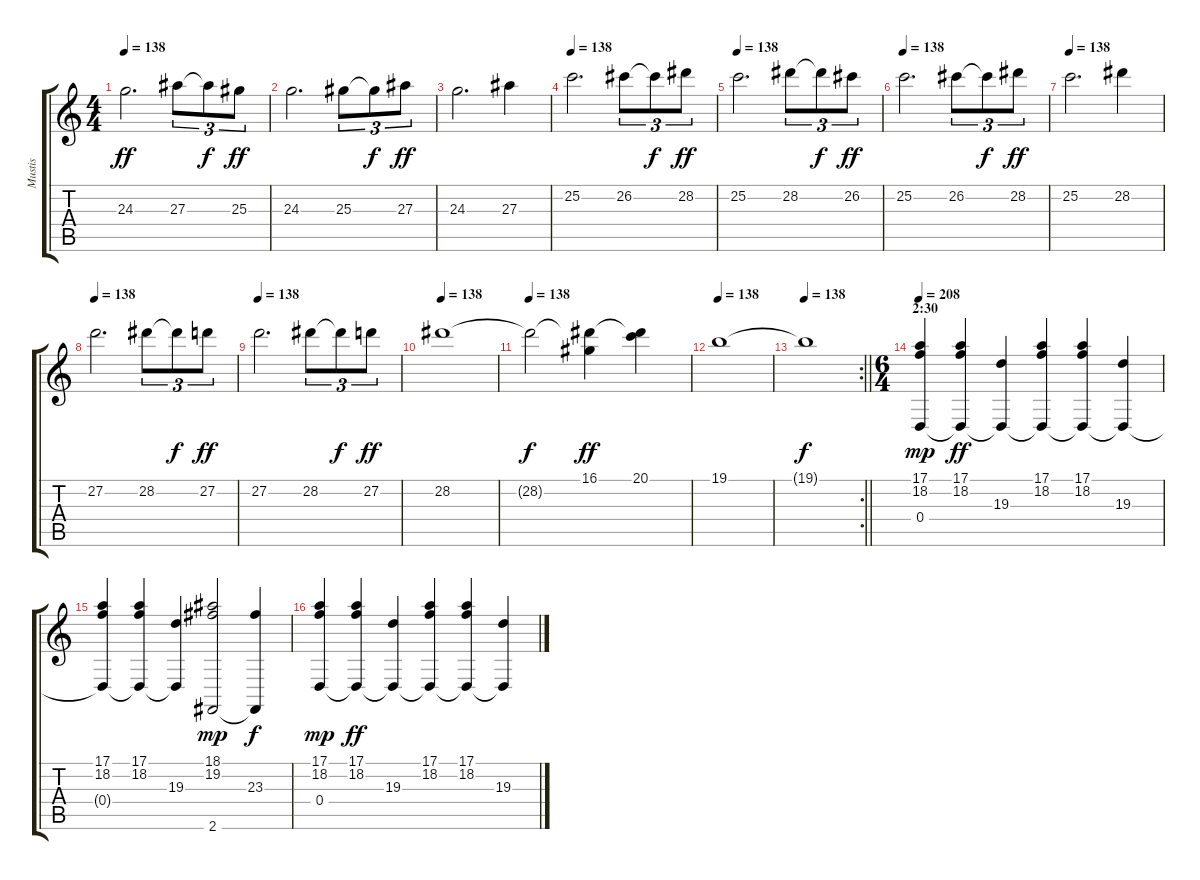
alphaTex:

\track ("Mustis" "Mustis") {instrument stringensemble1}
\staff {score tabs}
\tuning (E4 B3 G3 D3 A2 E2) {hide}
\ts (4 4)
\tempo 138
\clef g2
\ks c
24.3.2{d dy ff} 27.3.8{tu (3 2)} 27.3{t}.8{tu (3 2) dy f} 25.3.8{tu (3 2) dy ff} |
24.3.2{d} 25.3.8{tu (3 2)} 25.3{t}.8{tu (3 2) dy f} 27.3.8{tu (3 2) dy ff} |
24.3.2{d} 27.3.4 |
\tempo 138
25.2.2{d} 26.2.8{tu (3 2)} 26.2{t}.8{tu (3 2) dy f} 28.2.8{tu (3 2) dy ff} |
\tempo 138
25.2.2{d} 28.2.8{tu (3 2)} 28.2{t}.8{tu (3 2) dy f} 26.2.8{tu (3 2) dy ff} |
\tempo 138
25.2.2{d} 26.2.8{tu (3 2)} 26.2{t}.8{tu (3 2) dy f} 28.2.8{tu (3 2) dy ff} |
\tempo 138
25.2.2{d} 28.2.4 |
\tempo 138
27.2.2{d} 28.2.8{tu (3 2)} 28.2{t}.8{tu (3 2) dy f} 27.2.8{tu (3 2) dy ff} |
\tempo 138
27.2.2{d} 28.2.8{tu (3 2)} 28.2{t}.8{tu (3 2) dy f} 27.2.8{tu (3 2) dy ff} |
\tempo 138
28.2.1 |
\tempo 138
28.2{t}.2{dy f} (16.1 28.2{t}).4{dy ff} (20.1 28.2{t}).4 |
\tempo 138
19.1.1 |
\rc 2
\tempo 138
\barLineRight lightlight
19.1{t}.1{dy f} |
\ts (6 4)
\section ("" "2:30")
\tempo 208
(17.1 18.2 0.4).4{dy mp} (17.1 18.2 0.4{t}).4{dy ff} (19.3 0.4{t}).4 (17.1 18.2 0.4{t}).4 (17.1 18.2 0.4{t}).4 (19.3 0.4{t}).4 |
(17.1 18.2 0.4{t}).4 (17.1 18.2 0.4{t}).4 (19.3 0.4{t}).4 (18.1 19.2 2.6).2{dy mp} (23.3 2.6{t}).4{dy f} |
(17.1 18.2 0.4).4{dy mp} (17.1 18.2 0.4{t}).4{dy ff} (19.3 0.4{t}).4 (17.1 18.2 0.4{t}).4 (17.1 18.2 0.4{t}).4 (19.3 0.4{t}).4
